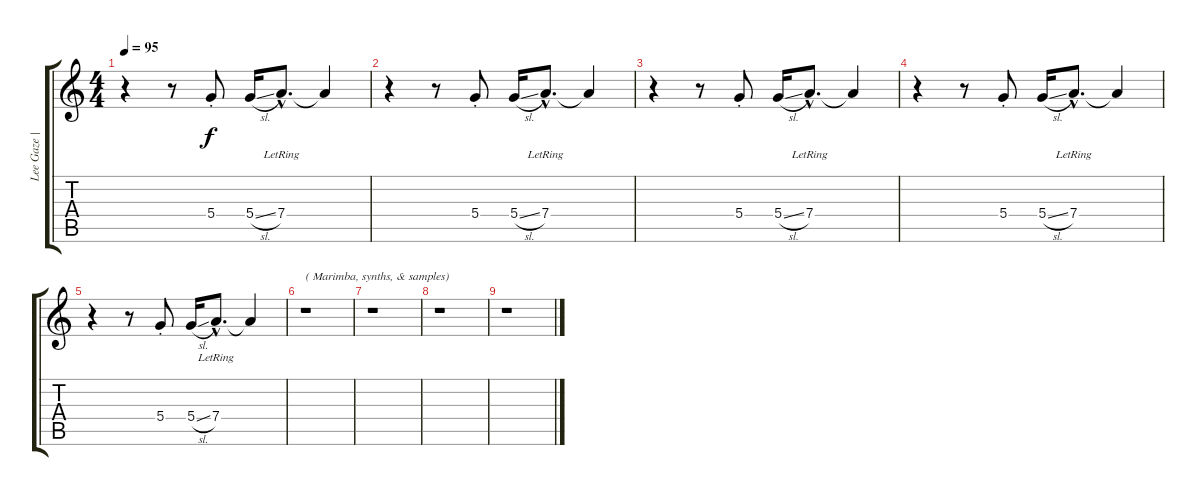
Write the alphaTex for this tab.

\track ("Lee Gaze | Lead" "Lee Gaze |") {instrument electricguitarjazz}
\staff {score tabs}
\tuning (E4 B3 G3 D3 A2 D2) {hide}
\ts (4 4)
\tempo 95
\clef g2
\ks c
r.4{dy f} r.8 5.4{st}.8 5.4{sl}.16 7.4{hac lr}.8{d} 7.4{t}.4 |
r.4 r.8 5.4{st}.8 5.4{sl}.16 7.4{hac lr}.8{d} 7.4{t}.4 |
r.4 r.8 5.4{st}.8 5.4{sl}.16 7.4{hac lr}.8{d} 7.4{t}.4 |
r.4 r.8 5.4{st}.8 5.4{sl}.16 7.4{hac lr}.8{d} 7.4{t}.4 |
r.4 r.8 5.4{st}.8 5.4{sl}.16 7.4{hac lr}.8{d} 7.4{t}.4 |
r.1{txt "( Marimba, synths, & samples)"} |
r.1 |
r.1 |
r.1
